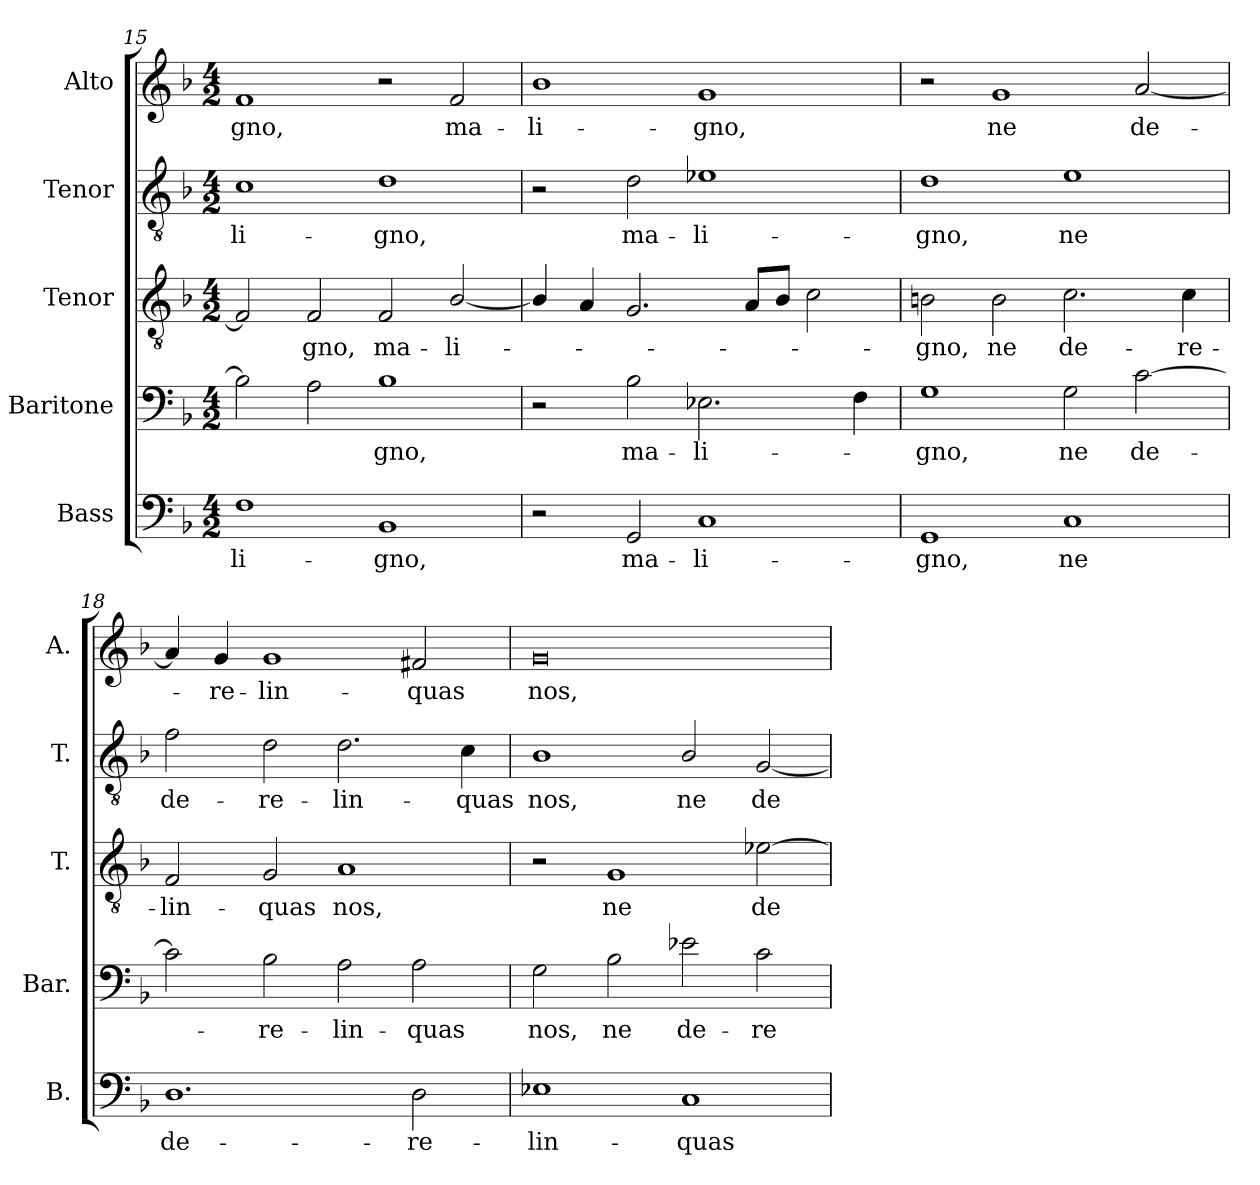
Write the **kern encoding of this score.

**kern	**text	**kern	**text	**kern	**text	**kern	**text	**kern	**text
*part5	*part5	*part4	*part4	*part3	*part3	*part2	*part2	*part1	*part1
*staff5	*staff5	*staff4	*staff4	*staff3	*staff3	*staff2	*staff2	*staff1	*staff1
*I"Bass	*	*I"Baritone	*	*I"Tenor	*	*I"Tenor	*	*I"Alto	*
*I'B.	*	*I'Bar.	*	*I'T.	*	*I'T.	*	*I'A.	*
*clefF4	*	*clefF4	*	*clefGv2	*	*clefGv2	*	*clefG2	*
*	*	*	*	*ITrd7c12	*	*ITrd7c12	*	*	*
*k[b-]	*	*k[b-]	*	*k[b-]	*	*k[b-]	*	*k[b-]	*
*F:	*	*F:	*	*F:	*	*F:	*	*F:	*
*M4/2	*	*M4/2	*	*M4/2	*	*M4/2	*	*M4/2	*
=15	=15	=15	=15	=15	=15	=15	=15	=15	=15
!	!LO:LY:b:color=#000000	!	!	!	!	!	!	!	!
!	!	!	!	!	!	!	!LO:LY:b:color=#000000	!	!
!	!	!	!	!	!	!	!	!	!LO:LY:b:color=#000000
1Fi	-li-	2B-i\]	.	2FFi/]	.	1Ci	-li-	1fi	-gno,
!	!	!	!	!	!LO:LY:b:color=#000000	!	!	!	!
.	.	2Ai\	.	2FFi/	-gno,	.	.	.	.
!	!LO:LY:b:color=#000000	!	!	!	!	!	!	!	!
!	!	!	!LO:LY:b:color=#000000	!	!	!	!	!	!
!	!	!	!	!	!LO:LY:b:color=#000000	!	!	!	!
!	!	!	!	!	!	!	!LO:LY:b:color=#000000	!	!
1BB-i	-gno,	1B-i	-gno,	2FFi/	ma-	1Di	-gno,	2r	.
!	!	!	!	!	!LO:LY:b:color=#000000	!	!	!	!
!	!	!	!	!	!	!	!	!	!LO:LY:b:color=#000000
.	.	.	.	[2BB-i/	-li-	.	.	2fi/	ma-
!!LO:PB:g=z
=16	=16	=16	=16	=16	=16	=16	=16	=16	=16
!	!	!	!	!	!	!	!	!	!LO:LY:b:color=#000000
2r	.	2r	.	4BB-i/]	.	2r	.	1b-i	-li-
.	.	.	.	4AAi/	.	.	.	.	.
!	!LO:LY:b:color=#000000	!	!	!	!	!	!	!	!
!	!	!	!LO:LY:b:color=#000000	!	!	!	!	!	!
!	!	!	!	!	!	!	!LO:LY:b:color=#000000	!	!
2GGi/	ma-	2B-i\	ma-	2.GGi/	.	2Di\	ma-	.	.
!	!LO:LY:b:color=#000000	!	!	!	!	!	!	!	!
!	!	!	!LO:LY:b:color=#000000	!	!	!	!	!	!
!	!	!	!	!	!	!	!LO:LY:b:color=#000000	!	!
!	!	!	!	!	!	!	!	!	!LO:LY:b:color=#000000
1Ci	-li-	2.E-Xi\	-li-	.	.	1E-Xi	-li-	1gi	-gno,
.	.	.	.	8AAi/L	.	.	.	.	.
.	.	.	.	8BB-i/J	.	.	.	.	.
.	.	.	.	2Ci\	.	.	.	.	.
.	.	4Fi\	.	.	.	.	.	.	.
=17	=17	=17	=17	=17	=17	=17	=17	=17	=17
!	!LO:LY:b:color=#000000	!	!	!	!	!	!	!	!
!	!	!	!LO:LY:b:color=#000000	!	!	!	!	!	!
!	!	!	!	!	!LO:LY:b:color=#000000	!	!	!	!
!	!	!	!	!	!	!	!LO:LY:b:color=#000000	!	!
1GGi	-gno,	1Gi	-gno,	2BBni\	-gno,	1Di	-gno,	2r	.
!	!	!	!	!	!LO:LY:b:color=#000000	!	!	!	!
!	!	!	!	!	!	!	!	!	!LO:LY:b:color=#000000
.	.	.	.	2BBi\	ne	.	.	1gi	ne
!	!LO:LY:b:color=#000000	!	!	!	!	!	!	!	!
!	!	!	!LO:LY:b:color=#000000	!	!	!	!	!	!
!	!	!	!	!	!LO:LY:b:color=#000000	!	!	!	!
!	!	!	!	!	!	!	!LO:LY:b:color=#000000	!	!
1Ci	ne	2Gi\	ne	2.Ci\	de-	1Ei	ne	.	.
!	!	!	!LO:LY:b:color=#000000	!	!	!	!	!	!
!	!	!	!	!	!	!	!	!	!LO:LY:b:color=#000000
.	.	[2ci\	de-	.	.	.	.	[2ai/	de-
!	!	!	!	!	!LO:LY:b:color=#000000	!	!	!	!
.	.	.	.	4Ci\	-re-	.	.	.	.
=18	=18	=18	=18	=18	=18	=18	=18	=18	=18
!	!LO:LY:b:color=#000000	!	!	!	!	!	!	!	!
!	!	!	!	!	!LO:LY:b:color=#000000	!	!	!	!
!	!	!	!	!	!	!	!LO:LY:b:color=#000000	!	!
1.Di	de-	2ci\]	.	2FFi/	-lin-	2Fi\	de-	4ai/]	.
!	!	!	!	!	!	!	!	!	!LO:LY:b:color=#000000
.	.	.	.	.	.	.	.	4gi/	-re-
!	!	!	!LO:LY:b:color=#000000	!	!	!	!	!	!
!	!	!	!	!	!LO:LY:b:color=#000000	!	!	!	!
!	!	!	!	!	!	!	!LO:LY:b:color=#000000	!	!
!	!	!	!	!	!	!	!	!	!LO:LY:b:color=#000000
.	.	2B-i\	-re-	2GGi/	-quas	2Di\	-re-	1gi	-lin-
!	!	!	!LO:LY:b:color=#000000	!	!	!	!	!	!
!	!	!	!	!	!LO:LY:b:color=#000000	!	!	!	!
!	!	!	!	!	!	!	!LO:LY:b:color=#000000	!	!
.	.	2Ai\	-lin-	1AAi	nos,	2.Di\	-lin-	.	.
!	!LO:LY:b:color=#000000	!	!	!	!	!	!	!	!
!	!	!	!LO:LY:b:color=#000000	!	!	!	!	!	!
!	!	!	!	!	!	!	!	!	!LO:LY:b:color=#000000
2Di\	-re-	2Ai\	-quas	.	.	.	.	2f#Xi/	-quas
!	!	!	!	!	!	!	!LO:LY:b:color=#000000	!	!
.	.	.	.	.	.	4Ci\	-quas	.	.
=19	=19	=19	=19	=19	=19	=19	=19	=19	=19
!	!LO:LY:b:color=#000000	!	!	!	!	!	!	!	!
!	!	!	!LO:LY:b:color=#000000	!	!	!	!	!	!
!	!	!	!	!	!	!	!LO:LY:b:color=#000000	!	!
!	!	!	!	!	!	!	!	!	!LO:LY:b:color=#000000
1E-Xi	-lin-	2Gi\	nos,	2r	.	1BB-i	nos,	0gi	nos,
!	!	!	!LO:LY:b:color=#000000	!	!	!	!	!	!
!	!	!	!	!	!LO:LY:b:color=#000000	!	!	!	!
.	.	2B-i\	ne	1GGi	ne	.	.	.	.
!	!LO:LY:b:color=#000000	!	!	!	!	!	!	!	!
!	!	!	!LO:LY:b:color=#000000	!	!	!	!	!	!
!	!	!	!	!	!	!	!LO:LY:b:color=#000000	!	!
1Ci	-quas	2e-Xi\	de-	.	.	2BB-i/	ne	.	.
!	!	!	!LO:LY:b:color=#000000	!	!	!	!	!	!
!	!	!	!	!	!LO:LY:b:color=#000000	!	!	!	!
!	!	!	!	!	!	!	!LO:LY:b:color=#000000	!	!
.	.	2ci\	-re-	[2E-Xi\	de-	[2GGi/	de-	.	.
=	=	=	=	=	=	=	=	=	=
*-	*-	*-	*-	*-	*-	*-	*-	*-	*-
